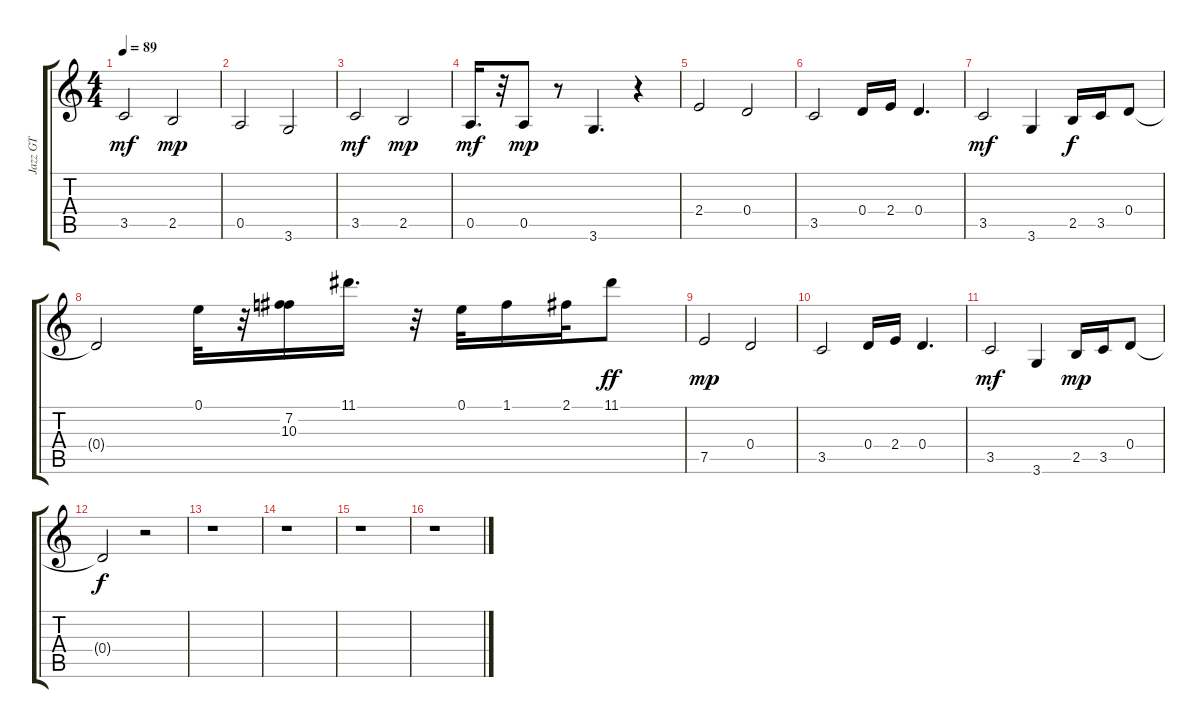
\track ("Jazz GT" "Jazz GT") {instrument electricguitarjazz}
\staff {score tabs}
\tuning (E4 B3 G3 D3 A2 E2) {hide}
\ts (4 4)
\tempo 89
\clef g2
\ks c
3.5.2{dy mf} 2.5.2{dy mp} |
0.5.2 3.6.2 |
3.5.2{dy mf} 2.5.2{dy mp} |
0.5.16{d dy mf} r.32 0.5.8{dy mp} r.8 3.6.4{d} r.4 |
2.4.2 0.4.2 |
3.5.2 0.4.16 2.4.16 0.4.4{d} |
3.5.2{dy mf} 3.6.4 2.5.16{dy f} 3.5.16 0.4.8 |
0.4{t}.2 0.1.32 r.32 (7.2 10.3).16 11.1.16{d} r.32 0.1.32 1.1.16 2.1.32 11.1.8{dy ff} |
7.5.2{dy mp} 0.4.2 |
3.5.2 0.4.16 2.4.16 0.4.4{d} |
3.5.2{dy mf} 3.6.4 2.5.16{dy mp} 3.5.16 0.4.8 |
0.4{t}.2{dy f} r.2 |
r.1 |
r.1 |
r.1 |
r.1
